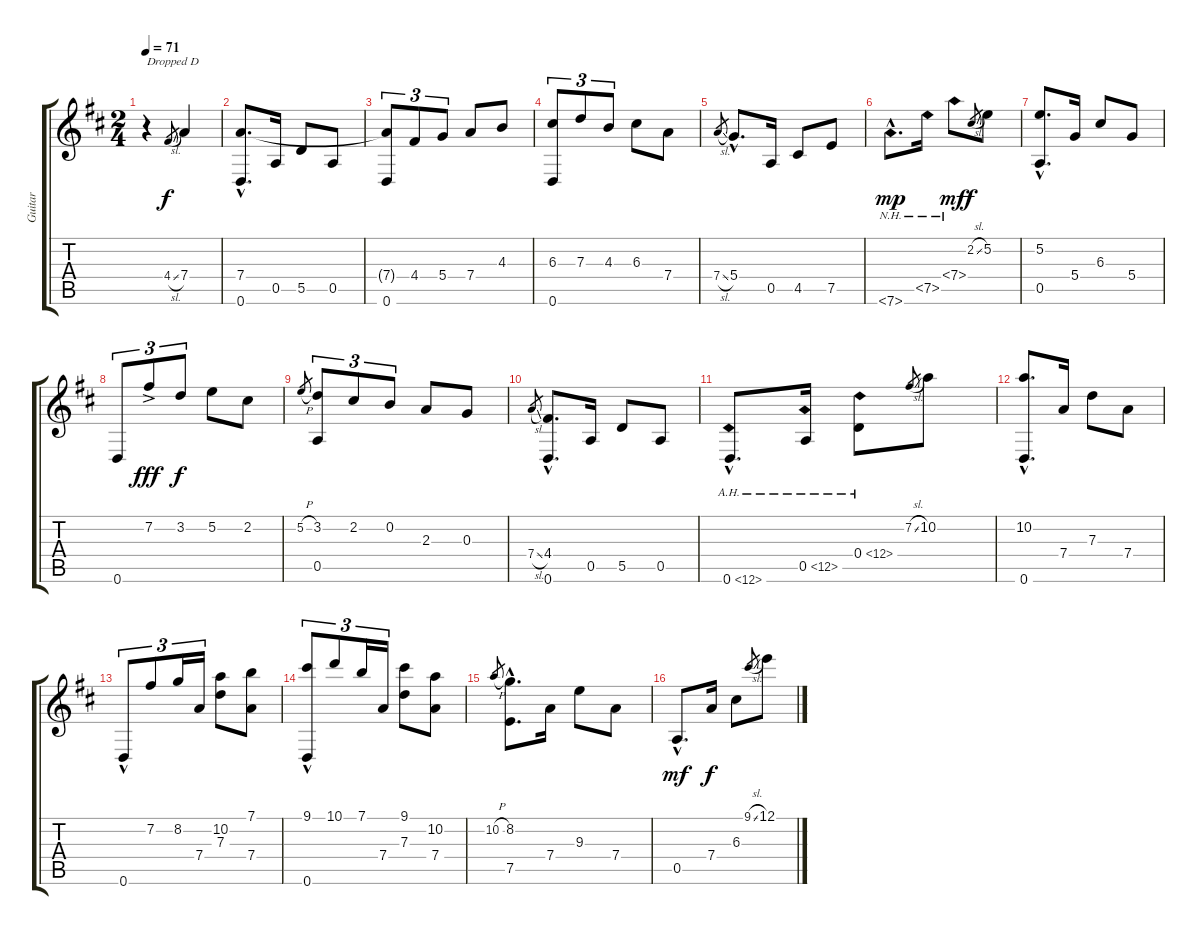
\track ("Guitar" "Guitar") {instrument acousticguitarnylon}
\staff {score tabs}
\tuning (E4 B3 G3 D3 A2 D2) {hide}
\ts (2 4)
\tempo 71
\clef g2
\ks d
r.4{txt "Dropped D" dy f instrument acousticguitarnylon} 4.4{sl}.8{gr} 7.4.4 |
(7.4{hac} 0.6{hac}).8{d} 0.5.16 5.5.8 0.5.8 |
(7.4{t} 0.6).8{tu (3 2)} 4.4.8{tu (3 2)} 5.4.8{tu (3 2)} 7.4.8 4.3.8 |
(6.3 0.6).8{tu (3 2)} 7.3.8{tu (3 2)} 4.3.8{tu (3 2)} 6.3.8 7.4.8 |
7.4{sl}.8{gr} 5.4{hac}.8{d} 0.5.16 4.5.8 7.5.8 |
7.6{nh hac}.8{d dy mp} 7.5{nh}.16 7.4{nh}.8{dy mf} 2.2{sl}.8{gr dy f} 5.2.8 |
(5.2{hac} 0.5{hac}).8{d} 5.4.16 6.3.8 5.4.8 |
0.6.8{tu (3 2)} 7.2{ac}.8{tu (3 2) dy fff} 3.2.8{tu (3 2) dy f} 5.2.8 2.2.8 |
5.2{h}.8{gr} (3.2 0.5).8{tu (3 2)} 2.2.8{tu (3 2)} 0.2.8{tu (3 2)} 2.3.8 0.3.8 |
7.4{sl}.8{gr} (4.4{hac} 0.6{hac}).8{d} 0.5.16 5.5.8 0.5.8 |
0.6{ah 12 hac}.8{d} 0.5{ah 12}.16 0.4{ah 12}.8 7.2{sl}.8{gr} 10.2.8 |
(10.2{hac} 0.6{hac}).8{d} 7.4.16 7.3.8 7.4.8 |
0.6{hac}.8{tu (3 2)} 7.2.8{tu (3 2)} 8.2.16{tu (3 2)} 7.4.16{tu (3 2)} (10.2 7.3).8 (7.1 7.4).8 |
(9.1 0.6{hac}).8{tu (3 2)} 10.1.8{tu (3 2)} 7.1.16{tu (3 2)} 7.4.16{tu (3 2)} (9.1 7.3).8 (10.2 7.4).8 |
10.2{h}.8{gr} (8.2{hac} 7.5{hac}).8{d} 7.4.16 9.3.8 7.4.8 |
0.5{hac}.8{d dy mf} 7.4.16{dy f} 6.3.8 9.1{sl}.8{gr} 12.1.8
